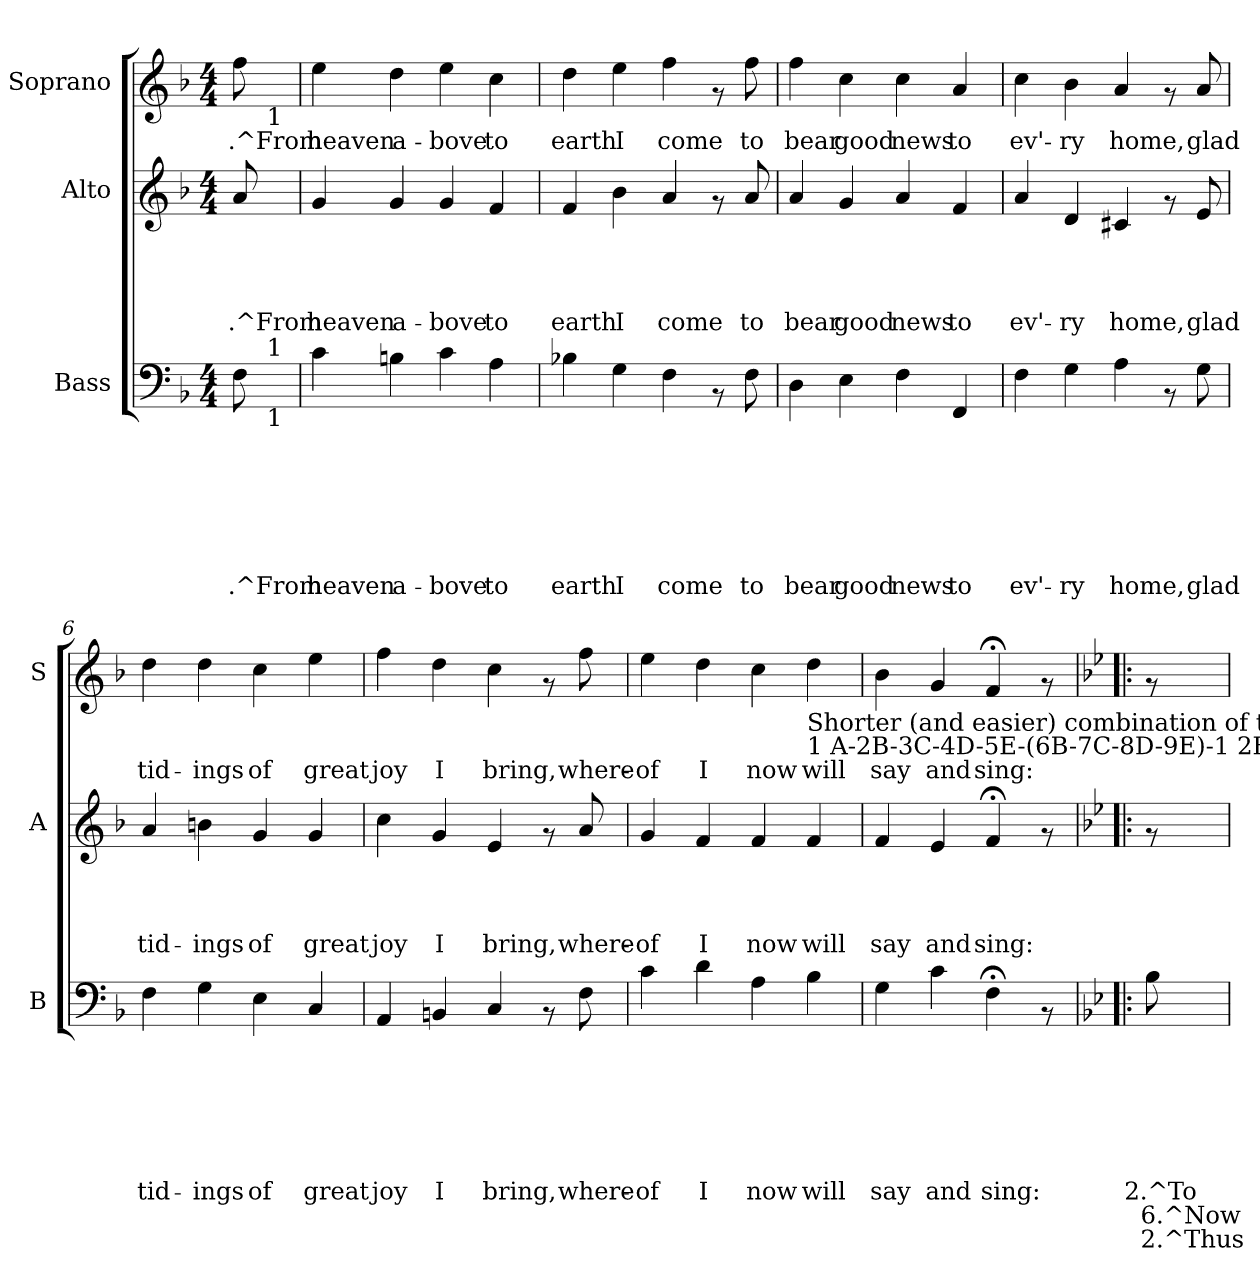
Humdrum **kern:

**kern	**text	**text	**text	**text	**text	**text	**text	**text	**text	**kern	**text	**text	**text	**text	**kern	**text
*part3	*part3	*part3	*part3	*part3	*part3	*part3	*part3	*part3	*part3	*part2	*part2	*part2	*part2	*part2	*part1	*part1
*staff3	*staff3	*staff3	*staff3	*staff3	*staff3	*staff3	*staff3	*staff3	*staff3	*staff2	*staff2	*staff2	*staff2	*staff2	*staff1	*staff1
*I"Bass	*	*	*	*	*	*	*	*	*	*I"Alto	*	*	*	*	*I"Soprano	*
*I'B	*	*	*	*	*	*	*	*	*	*I'A	*	*	*	*	*I'S	*
*clefF4	*	*	*	*	*	*	*	*	*	*clefG2	*	*	*	*	*clefG2	*
*k[b-]	*	*	*	*	*	*	*	*	*	*k[b-]	*	*	*	*	*k[b-]	*
*F:	*	*	*	*	*	*	*	*	*	*F:	*	*	*	*	*F:	*
*M4/4	*	*	*	*	*	*	*	*	*	*M4/4	*	*	*	*	*M4/4	*
=1	=1	=1	=1	=1	=1	=1	=1	=1	=1	=1	=1	=1	=1	=1	=1	=1
!	!	!	!	!	!	!	!LO:LY:b:rj	!	!	!	!	!	!	!LO:LY:b:rj	!	!LO:LY:b:rj
*^	*	*	*	*	*	*	*	*	*	*	*	*	*	*	*^	*
8F\	16ryy	.	.	.	.	.	.	.^From	.	.	8a/	.	.	.	.^From	8ff\	16ryy	.^From
!	!	!	!	!	!	!	!	!	!	!	!	!	!	!	!	!	!LO:TX:b:t=1	!
!	!LO:TX:a:t=1	!	!	!	!	!	!	!	!	!	!	!	!	!	!	!	!	!
!	!LO:TX:b:t=1	!	!	!	!	!	!	!	!	!	!	!	!	!	!	!	!	!
.	16ryy	.	.	.	.	.	.	.	.	.	.	.	.	.	.	.	16ryy	.
=2	=2	=2	=2	=2	=2	=2	=2	=2	=2	=2	=2	=2	=2	=2	=2	=2	=2	=2
!	!	!	!	!	!	!	!	!LO:LY:b:rj	!	!	!	!	!	!	!LO:LY:b:rj	!	!	!LO:LY:b:rj
*v	*v	*	*	*	*	*	*	*	*	*	*	*	*	*	*	*v	*v	*
4c\	.	.	.	.	.	.	heaven	.	.	4g/	.	.	.	heaven	4ee\	heaven
!	!	!	!	!	!	!	!LO:LY:b:rj	!	!	!	!	!	!	!LO:LY:b:rj	!	!LO:LY:b:rj
4Bn\	.	.	.	.	.	.	a-	.	.	4g/	.	.	.	a-	4dd\	a-
!	!	!	!	!	!	!	!LO:LY:b:rj	!	!	!	!	!	!	!LO:LY:b:rj	!	!LO:LY:b:rj
4c\	.	.	.	.	.	.	-bove	.	.	4g/	.	.	.	-bove	4ee\	-bove
!	!	!	!	!	!	!	!LO:LY:b:rj	!	!	!	!	!	!	!LO:LY:b:rj	!	!LO:LY:b:rj
4A\	.	.	.	.	.	.	to	.	.	4f/	.	.	.	to	4cc\	to
=3	=3	=3	=3	=3	=3	=3	=3	=3	=3	=3	=3	=3	=3	=3	=3	=3
!	!	!	!	!	!	!	!LO:LY:b:rj	!	!	!	!	!	!	!LO:LY:b:rj	!	!LO:LY:b:rj
4B-X\	.	.	.	.	.	.	earth	.	.	4f/	.	.	.	earth	4dd\	earth
!	!	!	!	!	!	!	!LO:LY:b:rj	!	!	!	!	!	!	!LO:LY:b:rj	!	!LO:LY:b:rj
4G\	.	.	.	.	.	.	I	.	.	4b-\	.	.	.	I	4ee\	I
!	!	!	!	!	!	!	!LO:LY:b:rj	!	!	!	!	!	!	!LO:LY:b:rj	!	!LO:LY:b:rj
4F\	.	.	.	.	.	.	come	.	.	4a/	.	.	.	come	4ff\	come
8rAA	.	.	.	.	.	.	.	.	.	8rf	.	.	.	.	8rf	.
!	!	!	!	!	!	!	!LO:LY:b:rj	!	!	!	!	!	!	!LO:LY:b:rj	!	!LO:LY:b:rj
8F\	.	.	.	.	.	.	to	.	.	8a/	.	.	.	to	8ff\	to
=4	=4	=4	=4	=4	=4	=4	=4	=4	=4	=4	=4	=4	=4	=4	=4	=4
!	!	!	!	!	!	!	!LO:LY:b:rj	!	!	!	!	!	!	!LO:LY:b:rj	!	!LO:LY:b:rj
4D\	.	.	.	.	.	.	bear	.	.	4a/	.	.	.	bear	4ff\	bear
!	!	!	!	!	!	!	!LO:LY:b:rj	!	!	!	!	!	!	!LO:LY:b:rj	!	!LO:LY:b:rj
4E\	.	.	.	.	.	.	good	.	.	4g/	.	.	.	good	4cc\	good
!	!	!	!	!	!	!	!LO:LY:b:rj	!	!	!	!	!	!	!LO:LY:b:rj	!	!LO:LY:b:rj
4F\	.	.	.	.	.	.	news	.	.	4a/	.	.	.	news	4cc\	news
!	!	!	!	!	!	!	!LO:LY:b:rj	!	!	!	!	!	!	!LO:LY:b:rj	!	!LO:LY:b:rj
4FF/	.	.	.	.	.	.	to	.	.	4f/	.	.	.	to	4a/	to
!!LO:LB:g=z
=5	=5	=5	=5	=5	=5	=5	=5	=5	=5	=5	=5	=5	=5	=5	=5	=5
!	!	!	!	!	!	!	!LO:LY:b:rj	!	!	!	!	!	!	!LO:LY:b:rj	!	!LO:LY:b:rj
4F\	.	.	.	.	.	.	ev'-	.	.	4a/	.	.	.	ev'-	4cc\	ev'-
!	!	!	!	!	!	!	!LO:LY:b:rj	!	!	!	!	!	!	!LO:LY:b:rj	!	!LO:LY:b:rj
4G\	.	.	.	.	.	.	-ry	.	.	4d/	.	.	.	-ry	4b-\	-ry
!	!	!	!	!	!	!	!LO:LY:b:rj	!	!	!	!	!	!	!LO:LY:b:rj	!	!LO:LY:b:rj
4A\	.	.	.	.	.	.	home,	.	.	4c#X/	.	.	.	home,	4a/	home,
8rAA	.	.	.	.	.	.	.	.	.	8rf	.	.	.	.	8rf	.
!	!	!	!	!	!	!	!LO:LY:b:rj	!	!	!	!	!	!	!LO:LY:b:rj	!	!LO:LY:b:rj
8G\	.	.	.	.	.	.	glad	.	.	8e/	.	.	.	glad	8a/	glad
=6	=6	=6	=6	=6	=6	=6	=6	=6	=6	=6	=6	=6	=6	=6	=6	=6
!	!	!	!	!	!	!	!LO:LY:b:rj	!	!	!	!	!	!	!LO:LY:b:rj	!	!LO:LY:b:rj
4F\	.	.	.	.	.	.	tid-	.	.	4a/	.	.	.	tid-	4dd\	tid-
!	!	!	!	!	!	!	!LO:LY:b:rj	!	!	!	!	!	!	!LO:LY:b:rj	!	!LO:LY:b:rj
4G\	.	.	.	.	.	.	-ings	.	.	4bn\	.	.	.	-ings	4dd\	-ings
!	!	!	!	!	!	!	!LO:LY:b:rj	!	!	!	!	!	!	!LO:LY:b:rj	!	!LO:LY:b:rj
4E\	.	.	.	.	.	.	of	.	.	4g/	.	.	.	of	4cc\	of
!	!	!	!	!	!	!	!LO:LY:b:rj	!	!	!	!	!	!	!LO:LY:b:rj	!	!LO:LY:b:rj
4C/	.	.	.	.	.	.	great	.	.	4g/	.	.	.	great	4ee\	great
=7	=7	=7	=7	=7	=7	=7	=7	=7	=7	=7	=7	=7	=7	=7	=7	=7
!	!	!	!	!	!	!	!LO:LY:b:rj	!	!	!	!	!	!	!LO:LY:b:rj	!	!LO:LY:b:rj
4AA/	.	.	.	.	.	.	joy	.	.	4cc\	.	.	.	joy	4ff\	joy
!	!	!	!	!	!	!	!LO:LY:b:rj	!	!	!	!	!	!	!LO:LY:b:rj	!	!LO:LY:b:rj
4BBn/	.	.	.	.	.	.	I	.	.	4g/	.	.	.	I	4dd\	I
!	!	!	!	!	!	!	!LO:LY:b:rj	!	!	!	!	!	!	!LO:LY:b:rj	!	!LO:LY:b:rj
4C/	.	.	.	.	.	.	bring,	.	.	4e/	.	.	.	bring,	4cc\	bring,
8rAA	.	.	.	.	.	.	.	.	.	8rf	.	.	.	.	8rf	.
!	!	!	!	!	!	!	!LO:LY:b:rj	!	!	!	!	!	!	!LO:LY:b:rj	!	!LO:LY:b:rj
8F\	.	.	.	.	.	.	where-	.	.	8a/	.	.	.	where-	8ff\	where-
!!LO:LB:g=z
=8	=8	=8	=8	=8	=8	=8	=8	=8	=8	=8	=8	=8	=8	=8	=8	=8
!	!	!	!	!	!	!	!LO:LY:b:rj	!	!	!	!	!	!	!LO:LY:b:rj	!	!LO:LY:b:rj
4c\	.	.	.	.	.	.	-of	.	.	4g/	.	.	.	-of	4ee\	-of
!	!	!	!	!	!	!	!LO:LY:b:rj	!	!	!	!	!	!	!LO:LY:b:rj	!	!LO:LY:b:rj
4d\	.	.	.	.	.	.	I	.	.	4f/	.	.	.	I	4dd\	I
!	!	!	!	!	!	!	!LO:LY:b:rj	!	!	!	!	!	!	!LO:LY:b:rj	!	!LO:LY:b:rj
4A\	.	.	.	.	.	.	now	.	.	4f/	.	.	.	now	4cc\	now
!	!	!	!	!	!	!	!	!	!	!	!	!	!	!	!LO:TX:b:t=Shorter (and easier) combination of the verses&colon;\n1 A-2B-3C-4D-5E-(6B-7C-8D-9E)-1 2B-1 3C-1 4D-1 5E	!
!	!	!	!	!	!	!	!LO:LY:b:rj	!	!	!	!	!	!	!LO:LY:b:rj	!	!LO:LY:b:rj
4B-\	.	.	.	.	.	.	will	.	.	4f/	.	.	.	will	4dd\	will
=9	=9	=9	=9	=9	=9	=9	=9	=9	=9	=9	=9	=9	=9	=9	=9	=9
!	!	!	!	!	!	!	!LO:LY:b:rj	!	!	!	!	!	!	!LO:LY:b:rj	!	!LO:LY:b:rj
4G\	.	.	.	.	.	.	say	.	.	4f/	.	.	.	say	4b-\	say
!	!	!	!	!	!	!	!LO:LY:b:rj	!	!	!	!	!	!	!LO:LY:b:rj	!	!LO:LY:b:rj
4c\	.	.	.	.	.	.	and	.	.	4e/	.	.	.	and	4g/	and
!	!	!	!	!	!	!	!LO:LY:b:rj	!	!	!	!	!	!	!LO:LY:b:rj	!	!LO:LY:b:rj
4F;<\	.	.	.	.	.	.	sing:	.	.	4f;</	.	.	.	sing:	4f;</	sing:
8rAA	.	.	.	.	.	.	.	.	.	8rf	.	.	.	.	8rf	.
!!LO:PB:g=z
=10!|:	=10!|:	=10!|:	=10!|:	=10!|:	=10!|:	=10!|:	=10!|:	=10!|:	=10!|:	=10!|:	=10!|:	=10!|:	=10!|:	=10!|:	=10!|:	=10!|:
*k[b-e-]	*	*	*	*	*	*	*	*	*	*k[b-e-]	*	*	*	*	*k[b-e-]	*
*B-:	*	*	*	*	*	*	*	*	*	*B-:	*	*	*	*	*B-:	*
!	!	!	!	!	!	!	!LO:LY:b:rj	!LO:LY:b:rj	!LO:LY:b:rj	!	!	!	!	!	!	!
8B-\	.	.	.	.	.	.	2.^To	6.^Now	2.^Thus	8rf	.	.	.	.	8rf	.
=	=	=	=	=	=	=	=	=	=	=	=	=	=	=	=	=
*-	*-	*-	*-	*-	*-	*-	*-	*-	*-	*-	*-	*-	*-	*-	*-	*-
